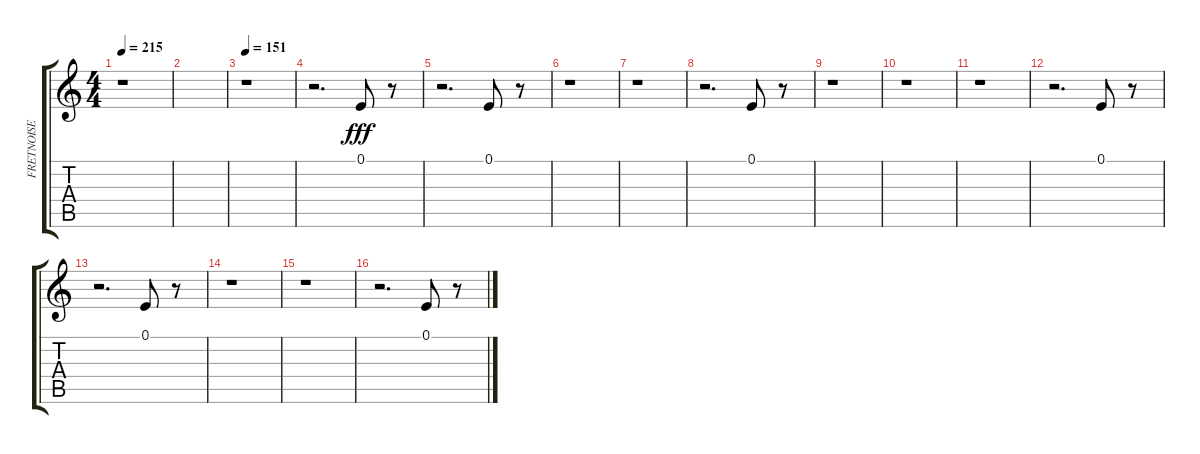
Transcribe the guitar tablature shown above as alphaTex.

\track ("FRETNOISE           " "FRETNOISE ") {instrument guitarfretnoise}
\staff {score tabs}
\tuning (E4 B3 G3 D3 A2 E2) {hide}
\ts (4 4)
\tempo 215
\clef g2
\ks c
r.1{dy fff instrument guitarfretnoise} |
|
\tempo 151
r.1 |
r.2{d} 0.1.8{instrument guitarfretnoise} r.8 |
r.2{d} 0.1.8 r.8 |
r.1 |
r.1 |
r.2{d} 0.1.8 r.8 |
r.1 |
r.1 |
r.1 |
r.2{d} 0.1.8 r.8 |
r.2{d} 0.1.8 r.8 |
r.1 |
r.1 |
r.2{d} 0.1.8 r.8
